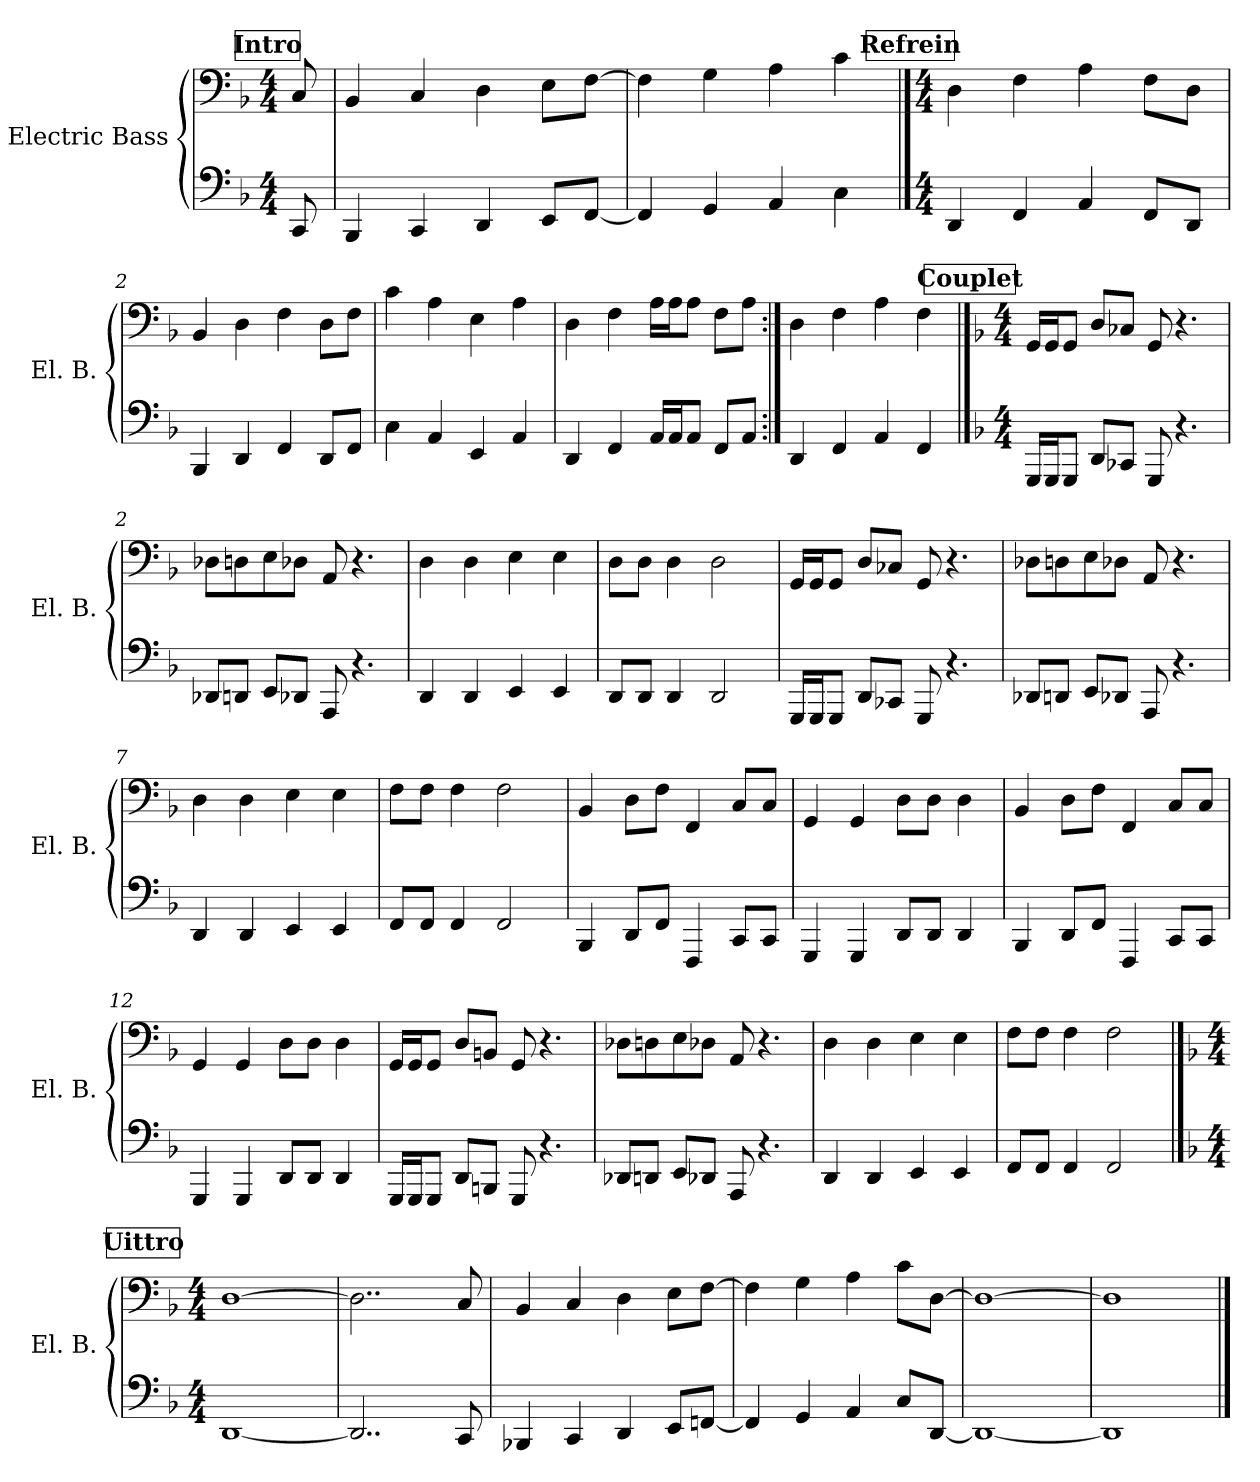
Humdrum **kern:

**kern	**kern
*part1	*part1
*staff2	*staff1
*I"Electric Bass	*
*I'El. B.	*
*stria4	*
*	*clefF4
*ITrd7c12	*ITrd7c12
*k[b-]	*k[b-]
*M4/4	*M4/4
*MM140	*MM140
!!LO:REH:place=s1:a:B:fs=14:t=Intro
=	=
8CCC	8CC/
=1	=1
4BBBB-	4BBB-/
4CCC	4CC/
4DDD	4DD\
8EEEL	8EE\L
[8FFFJ	[8FF\J
=2	=2
4FFF]	4FF\]
4GGG	4GG\
4AAA	4AA\
4CC	4C\
!!LO:LB:g=z
!!LO:REH:place=s1:a:B:fs=14:t=Refrein
==1	==1
*stria4	*
*M4/4	*M4/4
4DDD	4DD\
4FFF	4FF\
4AAA	4AA\
8FFFL	8FF\L
8DDDJ	8DD\J
=2	=2
4BBBB-	4BBB-/
4DDD	4DD\
4FFF	4FF\
8DDDL	8DD\L
8FFFJ	8FF\J
=3	=3
4CC	4C\
4AAA	4AA\
4EEE	4EE\
4AAA	4AA\
=4	=4
4DDD	4DD\
4FFF	4FF\
16AAALL	16AA\LL
16AAAJ	16AA\J
8AAAJ	8AA\J
8FFFL	8FF\L
8AAAJ	8AA\J
=5:|!	=5:|!
4DDD	4DD\
4FFF	4FF\
4AAA	4AA\
4FFF	4FF\
!!LO:LB:g=z
!!LO:REH:place=s1:a:B:fs=14:t=Couplet
==1	==1
*stria4	*
*k[b-]	*k[b-]
*M4/4	*M4/4
16GGGGLL	16GGG/LL
16GGGGJ	16GGG/J
8GGGGJ	8GGG/J
8DDDL	8DD/L
8CCC-J	8CC-X/J
8GGGG	8GGG/
4.r	4.r
=2	=2
8DDD-L	8DD-X\L
8DDDJ	8DDn\
8EEEL	8EE\
8DDD-J	8DD-X\J
8AAAA	8AAA/
4.r	4.r
=3	=3
4DDD	4DD\
4DDD	4DD\
4EEE	4EE\
4EEE	4EE\
=4	=4
8DDDL	8DD\L
8DDDJ	8DD\J
4DDD	4DD\
2DDD	2DD\
!!LO:LB:g=z
=5	=5
16GGGGLL	16GGG/LL
16GGGGJ	16GGG/J
8GGGGJ	8GGG/J
8DDDL	8DD/L
8CCC-J	8CC-X/J
8GGGG	8GGG/
4.r	4.r
=6	=6
8DDD-L	8DD-X\L
8DDDJ	8DDn\
8EEEL	8EE\
8DDD-J	8DD-X\J
8AAAA	8AAA/
4.r	4.r
=7	=7
4DDD	4DD\
4DDD	4DD\
4EEE	4EE\
4EEE	4EE\
=8	=8
8FFFL	8FF\L
8FFFJ	8FF\J
4FFF	4FF\
2FFF	2FF\
!!LO:LB:g=z
=9	=9
4BBBB-	4BBB-/
8DDDL	8DD\L
8FFFJ	8FF\J
4FFFF	4FFF/
8CCCL	8CC/L
8CCCJ	8CC/J
=10	=10
4GGGG	4GGG/
4GGGG	4GGG/
8DDDL	8DD\L
8DDDJ	8DD\J
4DDD	4DD\
=11	=11
4BBBB-	4BBB-/
8DDDL	8DD\L
8FFFJ	8FF\J
4FFFF	4FFF/
8CCCL	8CC/L
8CCCJ	8CC/J
=12	=12
4GGGG	4GGG/
4GGGG	4GGG/
8DDDL	8DD\L
8DDDJ	8DD\J
4DDD	4DD\
!!LO:PB:g=z
=13	=13
16GGGGLL	16GGG/LL
16GGGGJ	16GGG/J
8GGGGJ	8GGG/J
8DDDL	8DD/L
8BBBBJ	8BBBn/J
8GGGG	8GGG/
4.r	4.r
=14	=14
8DDD-L	8DD-X\L
8DDDJ	8DDn\
8EEEL	8EE\
8DDD-J	8DD-X\J
8AAAA	8AAA/
4.r	4.r
=15	=15
4DDD	4DD\
4DDD	4DD\
4EEE	4EE\
4EEE	4EE\
=16	=16
8FFFL	8FF\L
8FFFJ	8FF\J
4FFF	4FF\
2FFF	2FF\
!!LO:LB:g=z
!!LO:REH:place=s1:a:B:fs=14:t=Uittro
==1	==1
*stria4	*
*k[b-]	*k[b-]
*M4/4	*M4/4
[1DDD	[1DD
=2	=2
2..DDD]	2..DD\]
8CCC	8CC/
=3	=3
4BBBB-X	4BBB-/
4CCC	4CC/
4DDD	4DD\
8EEEL	8EE\L
[8FFFnJ	[8FF\J
=4	=4
4FFF]	4FF\]
4GGG	4GG\
4AAA	4AA\
8CCL	8C\L
[8DDDJ	[8DD\J
=5	=5
1DDD_	1DD_
=6	=6
1DDD]	1DD]
==	==
*-	*-
